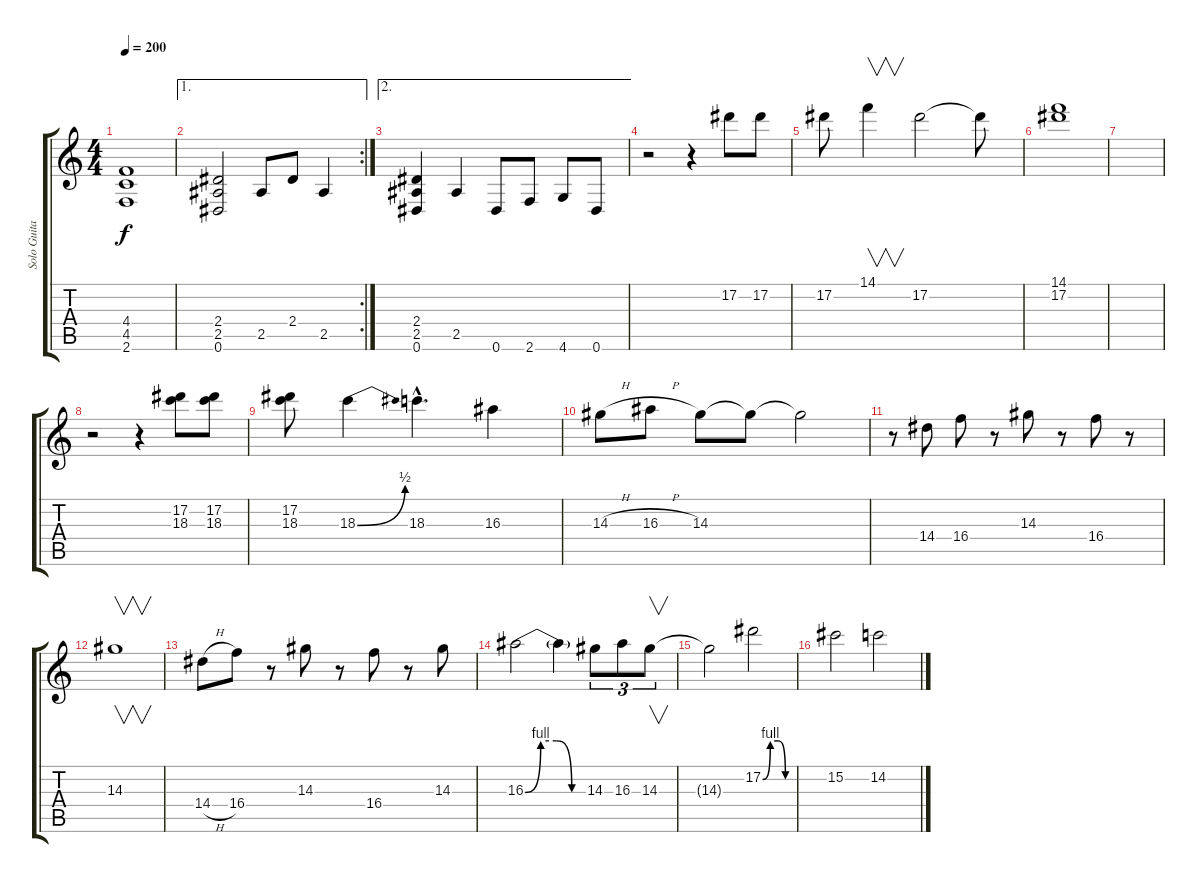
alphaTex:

\track ("Solo Guitar" "Solo Guita") {instrument distortionguitar}
\staff {score tabs}
\tuning (Eb4 Bb3 Gb3 Db3 Ab2 Eb2) {hide}
\ts (4 4)
\tempo 200
\clef g2
\ks c
(4.4 4.5 2.6).1{dy f} |
\ae 1
\rc 2
(2.4 2.5 0.6).2 2.5.8 2.4.8 2.5.4 |
\ae 2
(2.4 2.5 0.6).4 2.5.4 0.6.8 2.6.8 4.6.8 0.6.8 |
r.2{balance 12 instrument overdrivenguitar} r.4 17.2.8 17.2.8 |
17.2.8 14.1.4{v} 17.2.2 17.2{t}.8 |
(14.1 17.2).1 |
|
r.2 r.4 (17.2 18.3).8 (17.2 18.3).8 |
(17.2 18.3).8 18.3{be (bend 0 0 60 2)}.4 18.3{hac}.4{d} 16.3.4 |
14.3{h}.8 16.3{h}.8 14.3.8 14.3{t}.8 14.3{t}.2 |
r.8 14.4.8 16.4.8 r.8 14.3.8 r.8 16.4.8 r.8 |
14.3.1{v} |
14.4{h}.8 16.4.8 r.8 14.3.8 r.8 16.4.8 r.8 14.3.8 |
16.3{be (custom 0 0 15 4 30 4 45 0 60 0)}.2 16.3{t}.4 14.3.8{tu (3 2)} 16.3.8{tu (3 2)} 14.3.8{v tu (3 2)} |
14.3{t}.2 17.2{be (custom 0 0 15 4 30 4 45 0 60 0)}.2 |
15.2.2 14.2.2
